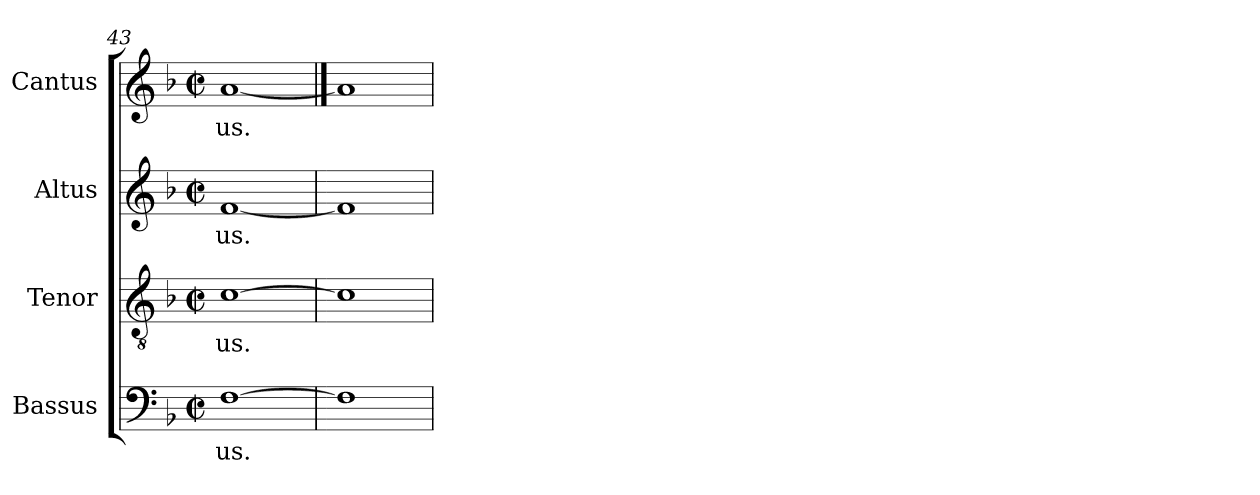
**kern	**text	**kern	**text	**kern	**text	**kern	**text
*part4	*part4	*part3	*part3	*part2	*part2	*part1	*part1
*staff4	*staff4	*staff3	*staff3	*staff2	*staff2	*staff1	*staff1
*I"Bassus	*	*I"Tenor	*	*I"Altus	*	*I"Cantus	*
*clefF4	*	*clefGv2	*	*clefG2	*	*clefG2	*
*k[b-]	*	*k[b-]	*	*k[b-]	*	*k[b-]	*
*F:	*	*F:	*	*F:	*	*F:	*
*M2/2	*	*M2/2	*	*M2/2	*	*M2/2	*
*met(c|)	*	*met(c|)	*	*met(c|)	*	*met(c|)	*
=43	=43	=43	=43	=43	=43	=43	=43
!	!LO:LY:b:cj	!	!LO:LY:b:cj	!	!LO:LY:b:cj	!	!LO:LY:b:cj
[1F	-us.	[1c	us.	[1f	us.	[1a	us.
=44	==44	=44	==44	=44	==44	==44	==44
1F]	.	1c]	.	1f]	.	1a]	.
=	=	=	=	=	=	=	=
*-	*-	*-	*-	*-	*-	*-	*-
